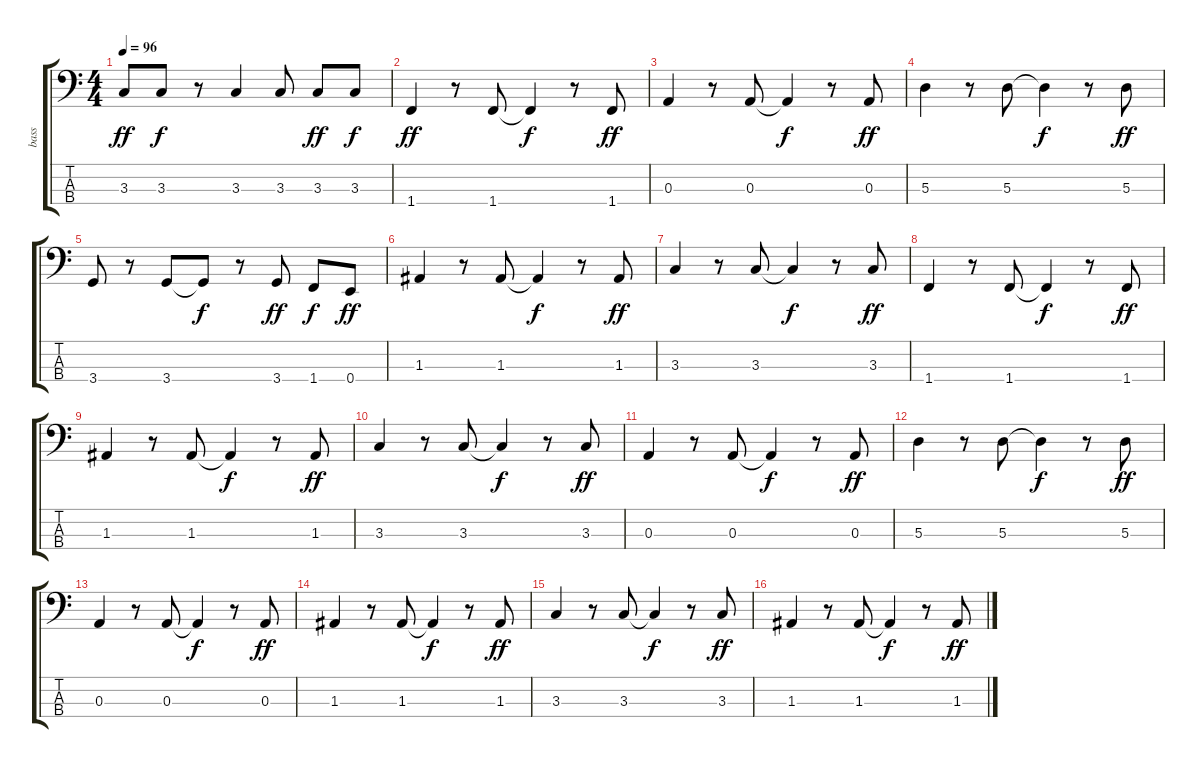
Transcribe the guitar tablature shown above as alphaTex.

\track ("bass" "bass") {instrument electricbassfinger}
\staff {score tabs}
\tuning (G2 D2 A1 E1) {hide}
\ts (4 4)
\tempo 96
\clef f4
\ks c
3.3.8{dy ff} 3.3.8{dy f} r.8 3.3.4 3.3.8 3.3.8{dy ff} 3.3.8{dy f} |
1.4.4{dy ff} r.8 1.4.8 1.4{t}.4{dy f} r.8 1.4.8{dy ff} |
0.3.4 r.8 0.3.8 0.3{t}.4{dy f} r.8 0.3.8{dy ff} |
5.3.4 r.8 5.3.8 5.3{t}.4{dy f} r.8 5.3.8{dy ff} |
3.4.8 r.8 3.4.8 3.4{t}.8{dy f} r.8 3.4.8{dy ff} 1.4.8{dy f} 0.4.8{dy ff} |
1.3.4 r.8 1.3.8 1.3{t}.4{dy f} r.8 1.3.8{dy ff} |
3.3.4 r.8 3.3.8 3.3{t}.4{dy f} r.8 3.3.8{dy ff} |
1.4.4 r.8 1.4.8 1.4{t}.4{dy f} r.8 1.4.8{dy ff} |
1.3.4 r.8 1.3.8 1.3{t}.4{dy f} r.8 1.3.8{dy ff} |
3.3.4 r.8 3.3.8 3.3{t}.4{dy f} r.8 3.3.8{dy ff} |
0.3.4 r.8 0.3.8 0.3{t}.4{dy f} r.8 0.3.8{dy ff} |
5.3.4 r.8 5.3.8 5.3{t}.4{dy f} r.8 5.3.8{dy ff} |
0.3.4 r.8 0.3.8 0.3{t}.4{dy f} r.8 0.3.8{dy ff} |
1.3.4 r.8 1.3.8 1.3{t}.4{dy f} r.8 1.3.8{dy ff} |
3.3.4 r.8 3.3.8 3.3{t}.4{dy f} r.8 3.3.8{dy ff} |
1.3.4 r.8 1.3.8 1.3{t}.4{dy f} r.8 1.3.8{dy ff}
